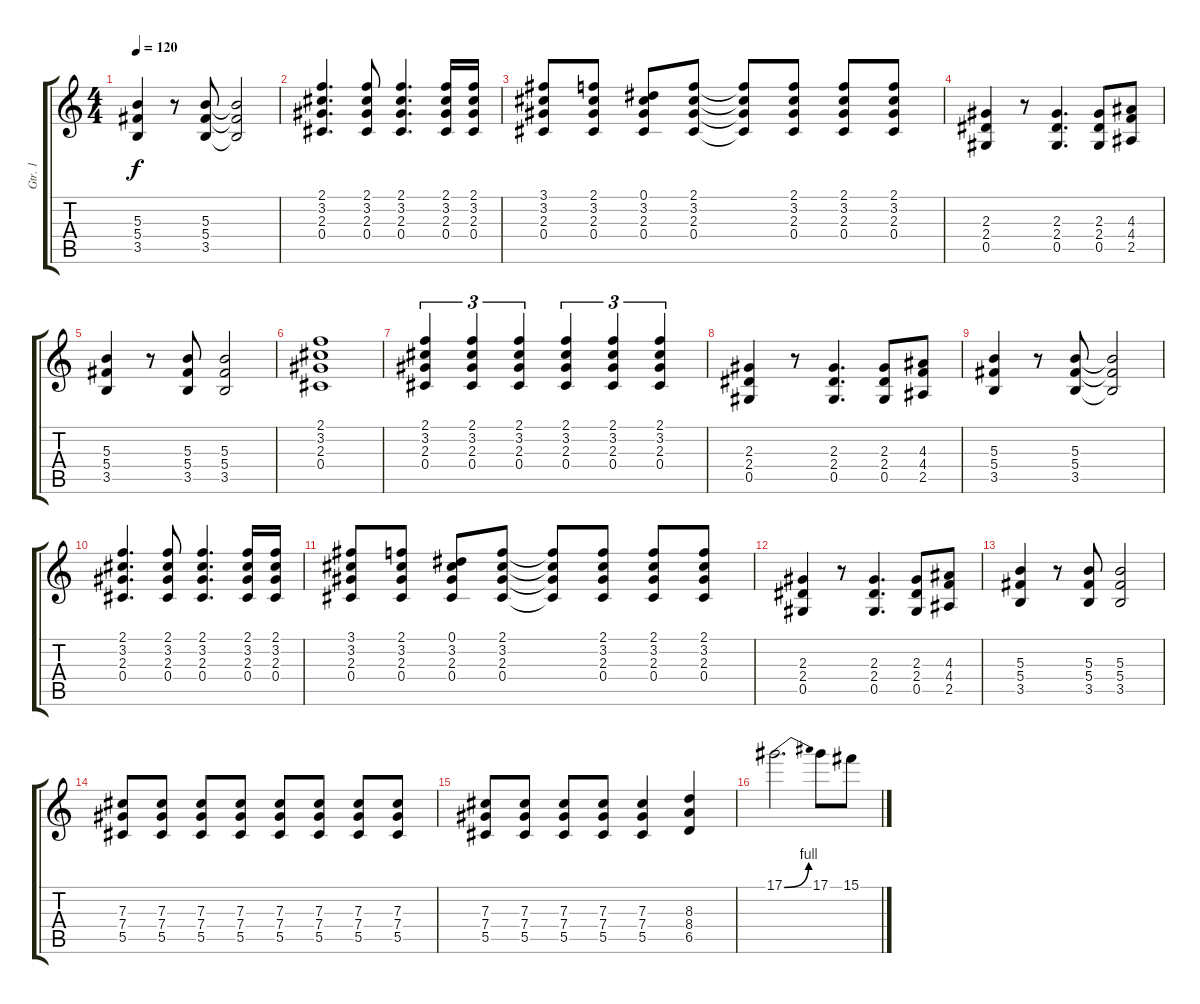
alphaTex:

\track ("Gtr. 1" "Gtr. 1") {instrument overdrivenguitar}
\staff {score tabs}
\tuning (Eb4 Bb3 Gb3 Db3 Ab2 Eb2) {hide}
\ts (4 4)
\tempo 120
\clef g2
\ks c
(5.3 5.4 3.5).4{dy f} r.8 (5.3 5.4 3.5).8 (5.3{t} 5.4{t} 3.5{t}).2 |
(2.1 3.2 2.3 0.4).4{d} (2.1 3.2 2.3 0.4).8 (2.1 3.2 2.3 0.4).4{d} (2.1 3.2 2.3 0.4).16 (2.1 3.2 2.3 0.4).16 |
(3.1 3.2 2.3 0.4).8 (2.1 3.2 2.3 0.4).8 (0.1 3.2 2.3 0.4).8 (2.1 3.2 2.3 0.4).8 (2.1{t} 3.2{t} 2.3{t} 0.4{t}).8 (2.1 3.2 2.3 0.4).8 (2.1 3.2 2.3 0.4).8 (2.1 3.2 2.3 0.4).8 |
(2.3 2.4 0.5).4 r.8 (2.3 2.4 0.5).4{d} (2.3 2.4 0.5).8 (4.3 4.4 2.5).8 |
(5.3 5.4 3.5).4 r.8 (5.3 5.4 3.5).8 (5.3 5.4 3.5).2 |
(2.1 3.2 2.3 0.4).1 |
(2.1 3.2 2.3 0.4).4{tu (3 2)} (2.1 3.2 2.3 0.4).4{tu (3 2)} (2.1 3.2 2.3 0.4).4{tu (3 2)} (2.1 3.2 2.3 0.4).4{tu (3 2)} (2.1 3.2 2.3 0.4).4{tu (3 2)} (2.1 3.2 2.3 0.4).4{tu (3 2)} |
(2.3 2.4 0.5).4 r.8 (2.3 2.4 0.5).4{d} (2.3 2.4 0.5).8 (4.3 4.4 2.5).8 |
(5.3 5.4 3.5).4 r.8 (5.3 5.4 3.5).8 (5.3{t} 5.4{t} 3.5{t}).2 |
(2.1 3.2 2.3 0.4).4{d} (2.1 3.2 2.3 0.4).8 (2.1 3.2 2.3 0.4).4{d} (2.1 3.2 2.3 0.4).16 (2.1 3.2 2.3 0.4).16 |
(3.1 3.2 2.3 0.4).8 (2.1 3.2 2.3 0.4).8 (0.1 3.2 2.3 0.4).8 (2.1 3.2 2.3 0.4).8 (2.1{t} 3.2{t} 2.3{t} 0.4{t}).8 (2.1 3.2 2.3 0.4).8 (2.1 3.2 2.3 0.4).8 (2.1 3.2 2.3 0.4).8 |
(2.3 2.4 0.5).4 r.8 (2.3 2.4 0.5).4{d} (2.3 2.4 0.5).8 (4.3 4.4 2.5).8 |
(5.3 5.4 3.5).4 r.8 (5.3 5.4 3.5).8 (5.3 5.4 3.5).2 |
(7.3 7.4 5.5).8 (7.3 7.4 5.5).8 (7.3 7.4 5.5).8 (7.3 7.4 5.5).8 (7.3 7.4 5.5).8 (7.3 7.4 5.5).8 (7.3 7.4 5.5).8 (7.3 7.4 5.5).8 |
(7.3 7.4 5.5).8 (7.3 7.4 5.5).8 (7.3 7.4 5.5).8 (7.3 7.4 5.5).8 (7.3 7.4 5.5).4 (8.3 8.4 6.5).4 |
17.1{be (bend 0 0 60 4)}.2{d} 17.1.8 15.1.8
